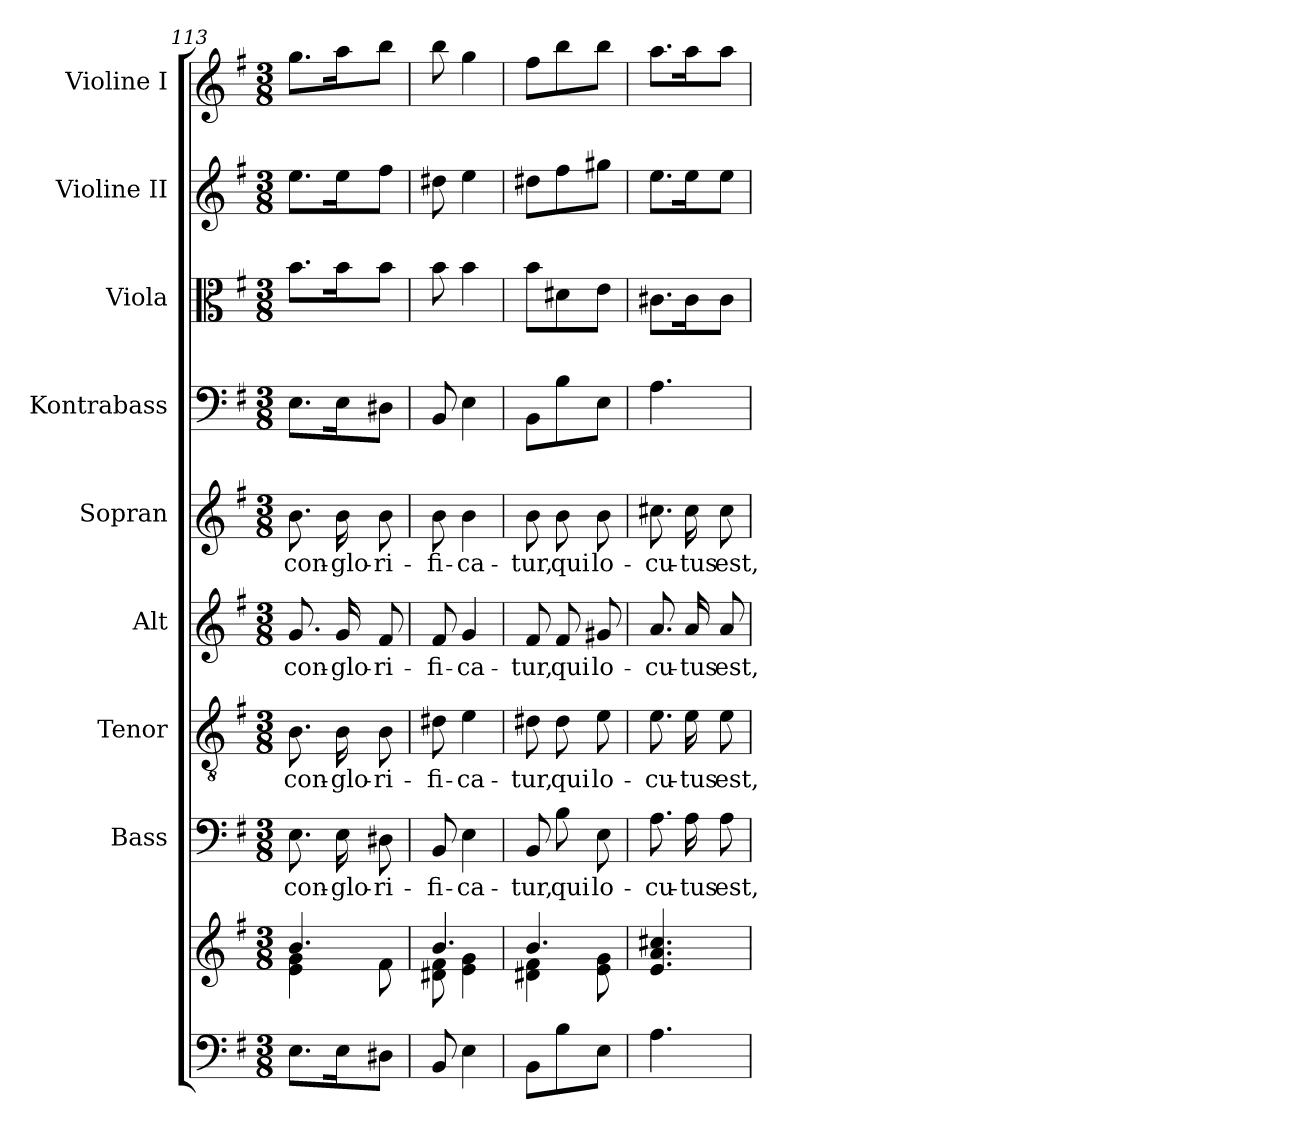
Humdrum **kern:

**kern	**kern	**kern	**text	**kern	**text	**kern	**text	**kern	**text	**kern	**kern	**kern	**kern
*part9	*part9	*part8	*part8	*part7	*part7	*part6	*part6	*part5	*part5	*part4	*part3	*part2	*part1
*staff10	*staff9	*staff8	*staff8	*staff7	*staff7	*staff6	*staff6	*staff5	*staff5	*staff4	*staff3	*staff2	*staff1
*	*	*I"Bass	*	*I"Tenor	*	*I"Alt	*	*I"Sopran	*	*I"Kontrabass	*I"Viola	*I"Violine II	*I"Violine I
*	*	*I'B.	*	*I'T.	*	*I'A.	*	*I'S.	*	*I'Kb.	*I'Vla.	*I'Vl. II	*I'Vl. I
*clefF4	*clefG2	*clefF4	*	*clefGv2	*	*clefG2	*	*clefG2	*	*clefF4	*clefC3	*clefG2	*clefG2
*	*	*	*	*	*	*	*	*	*	*ITrd7c12	*	*	*
*k[f#]	*k[f#]	*k[f#]	*	*k[f#]	*	*k[f#]	*	*k[f#]	*	*k[f#]	*k[f#]	*k[f#]	*k[f#]
*G:	*G:	*G:	*	*G:	*	*G:	*	*G:	*	*G:	*G:	*G:	*G:
*M3/8	*M3/8	*M3/8	*	*M3/8	*	*M3/8	*	*M3/8	*	*M3/8	*M3/8	*M3/8	*M3/8
=113	=113	=113	=113	=113	=113	=113	=113	=113	=113	=113	=113	=113	=113
*	*^	*	*	*	*	*	*	*	*	*	*	*	*
!	!	!	!	!LO:LY:b	!	!LO:LY:b	!	!LO:LY:b	!	!LO:LY:b	!	!	!	!
8.E\L	4.b/	4e\ 4g\	8.E\	con-	8.B\	con-	8.g/	con-	8.b\	con-	8.EE\L	8.b\L	8.ee\L	8.gg\L
!	!	!	!	!LO:LY:b	!	!LO:LY:b	!	!LO:LY:b	!	!LO:LY:b	!	!	!	!
16E\k	.	.	16E\	-glo-	16B\	-glo-	16g/	-glo-	16b\	-glo-	16EE\k	16b\k	16ee\k	16aa\k
!	!	!	!	!LO:LY:b	!	!LO:LY:b	!	!LO:LY:b	!	!LO:LY:b	!	!	!	!
8D#X\J	.	8f#\	8D#X\	-ri-	8B\	-ri-	8f#/	-ri-	8b\	-ri-	8DD#X\J	8b\J	8ff#\J	8bb\J
=114	=114	=114	=114	=114	=114	=114	=114	=114	=114	=114	=114	=114	=114	=114
!	!	!	!	!LO:LY:b	!	!LO:LY:b	!	!LO:LY:b	!	!LO:LY:b	!	!	!	!
8BB/	4.b/	8d#X\ 8f#\	8BB/	-fi-	8d#X\	-fi-	8f#/	-fi-	8b\	-fi-	8BBB/	8b\	8dd#X\	8bb\
!	!	!	!	!LO:LY:b	!	!LO:LY:b	!	!LO:LY:b	!	!LO:LY:b	!	!	!	!
4E\	.	4e\ 4g\	4E\	-ca-	4e\	-ca-	4g/	-ca-	4b\	-ca-	4EE\	4b\	4ee\	4gg\
=115	=115	=115	=115	=115	=115	=115	=115	=115	=115	=115	=115	=115	=115	=115
!	!	!	!	!LO:LY:b	!	!LO:LY:b	!	!LO:LY:b	!	!LO:LY:b	!	!	!	!
8BB\L	4.b/	4d#X\ 4f#\	8BB/	-tur,	8d#X\	-tur,	8f#/	-tur,	8b\	-tur,	8BBB\L	8b\L	8dd#X\L	8ff#\L
!	!	!	!	!LO:LY:b	!	!LO:LY:b	!	!LO:LY:b	!	!LO:LY:b	!	!	!	!
8B\	.	.	8B\	qui	8d#\	qui	8f#/	qui	8b\	qui	8BB\	8d#X\	8ff#\	8bb\
!	!	!	!	!LO:LY:b	!	!LO:LY:b	!	!LO:LY:b	!	!LO:LY:b	!	!	!	!
8E\J	.	8e\ 8g\	8E\	lo-	8e\	lo-	8g#X/	lo-	8b\	lo-	8EE\J	8e\J	8gg#X\J	8bb\J
=116	=116	=116	=116	=116	=116	=116	=116	=116	=116	=116	=116	=116	=116	=116
!	!	!	!	!LO:LY:b	!	!LO:LY:b	!	!LO:LY:b	!	!LO:LY:b	!	!	!	!
*	*v	*v	*	*	*	*	*	*	*	*	*	*	*	*
4.A\	4.e/ 4.a/ 4.cc#X/	8.A\	-cu-	8.e\	-cu-	8.a/	-cu-	8.cc#X\	-cu-	4.AA\	8.c#X\L	8.ee\L	8.aa\L
!	!	!	!LO:LY:b	!	!LO:LY:b	!	!LO:LY:b	!	!LO:LY:b	!	!	!	!
.	.	16A\	-tus	16e\	-tus	16a/	-tus	16cc#\	-tus	.	16c#\k	16ee\k	16aa\k
!	!	!	!LO:LY:b	!	!LO:LY:b	!	!LO:LY:b	!	!LO:LY:b	!	!	!	!
.	.	8A\	est,	8e\	est,	8a/	est,	8cc#\	est,	.	8c#\J	8ee\J	8aa\J
=	=	=	=	=	=	=	=	=	=	=	=	=	=
*-	*-	*-	*-	*-	*-	*-	*-	*-	*-	*-	*-	*-	*-
